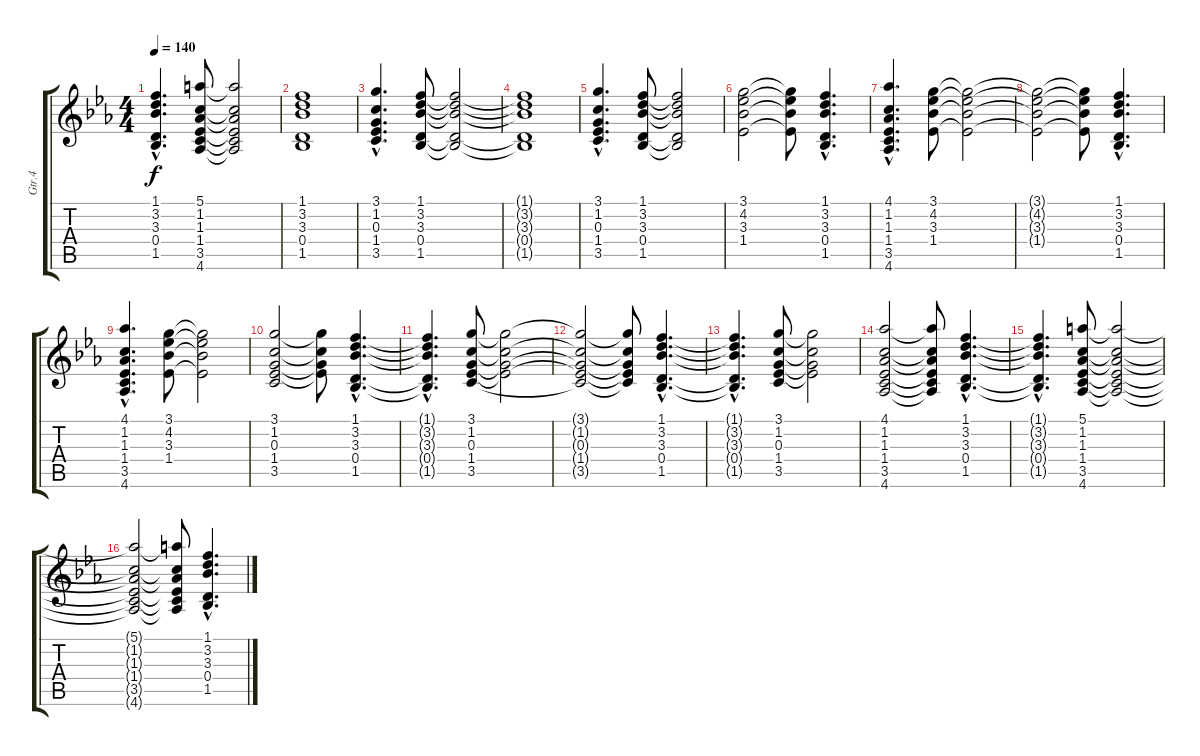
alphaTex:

\track ("Gtr.4" "Gtr.4") {instrument overdrivenguitar}
\staff {score tabs}
\tuning (E4 B3 G3 D3 A2 E2) {hide}
\ts (4 4)
\tempo 140
\clef g2
\ks eb
(1.1{hac t} 3.2{hac t} 3.3{hac t} 0.4{hac t} 1.5{hac t}).4{d dy f} (5.1 1.2 1.3 1.4 3.5 4.6).8 (5.1{t} 1.2{t} 1.3{t} 1.4{t} 3.5{t} 4.6{t}).2 |
(1.1 3.2 3.3 0.4 1.5).1 |
(3.1{hac} 1.2{hac} 0.3{hac} 1.4{hac} 3.5{hac}).4{d} (1.1 3.2 3.3 0.4 1.5).8 (1.1{t} 3.2{t} 3.3{t} 0.4{t} 1.5{t}).2 |
(1.1{t} 3.2{t} 3.3{t} 0.4{t} 1.5{t}).1 |
(3.1{hac} 1.2{hac} 0.3{hac} 1.4{hac} 3.5{hac}).4{d} (1.1 3.2 3.3 0.4 1.5).8 (1.1{t} 3.2{t} 3.3{t} 0.4{t} 1.5{t}).2 |
(3.1 4.2 3.3 1.4).2 (3.1{t} 4.2{t} 3.3{t} 1.4{t}).8 (1.1{hac} 3.2{hac} 3.3{hac} 0.4{hac} 1.5{hac}).4{d} |
(4.1{hac} 1.2{hac} 1.3{hac} 1.4{hac} 3.5{hac} 4.6{hac}).4{d} (3.1 4.2 3.3 1.4).8 (3.1{t} 4.2{t} 3.3{t} 1.4{t}).2 |
(3.1{t} 4.2{t} 3.3{t} 1.4{t}).2 (3.1{t} 4.2{t} 3.3{t} 1.4{t}).8 (1.1{hac} 3.2{hac} 3.3{hac} 0.4{hac} 1.5{hac}).4{d} |
(4.1{hac} 1.2{hac} 1.3{hac} 1.4{hac} 3.5{hac} 4.6{hac}).4{d} (3.1 4.2 3.3 1.4).8 (3.1{t} 4.2{t} 3.3{t} 1.4{t}).2 |
(3.1 1.2 0.3 1.4 3.5).2 (3.1{t} 1.2{t} 0.3{t} 1.4{t}).8 (1.1{hac} 3.2{hac} 3.3{hac} 0.4{hac} 1.5{hac}).4{d} |
(1.1{hac t} 3.2{hac t} 3.3{hac t} 0.4{hac t} 1.5{hac t}).4{d} (3.1 1.2 0.3 1.4 3.5).8 (3.1{t} 1.2{t} 0.3{t} 1.4{t}).2 |
(3.1{t} 1.2{t} 0.3{t} 1.4{t} 3.5{t}).2 (3.1{t} 1.2{t} 0.3{t} 1.4{t} 3.5{t}).8 (1.1{hac} 3.2{hac} 3.3{hac} 0.4{hac} 1.5{hac}).4{d} |
(1.1{hac t} 3.2{hac t} 3.3{hac t} 0.4{hac t} 1.5{hac t}).4{d} (3.1 1.2 0.3 1.4 3.5).8 (3.1{t} 1.2{t} 0.3{t} 1.4{t}).2 |
(4.1 1.2 1.3 1.4 3.5 4.6).2 (4.1{t} 1.2{t} 1.3{t} 1.4{t} 3.5{t} 4.6{t}).8 (1.1{hac} 3.2{hac} 3.3{hac} 0.4{hac} 1.5{hac}).4{d} |
(1.1{hac t} 3.2{hac t} 3.3{hac t} 0.4{hac t} 1.5{hac t}).4{d} (5.1 1.2 1.3 1.4 3.5 4.6).8 (5.1{t} 1.2{t} 1.3{t} 1.4{t} 3.5{t} 4.6{t}).2 |
(5.1{t} 1.2{t} 1.3{t} 1.4{t} 3.5{t} 4.6{t}).2 (5.1{t} 1.2{t} 1.3{t} 1.4{t} 3.5{t} 4.6{t}).8 (1.1{hac} 3.2{hac} 3.3{hac} 0.4{hac} 1.5{hac}).4{d}
